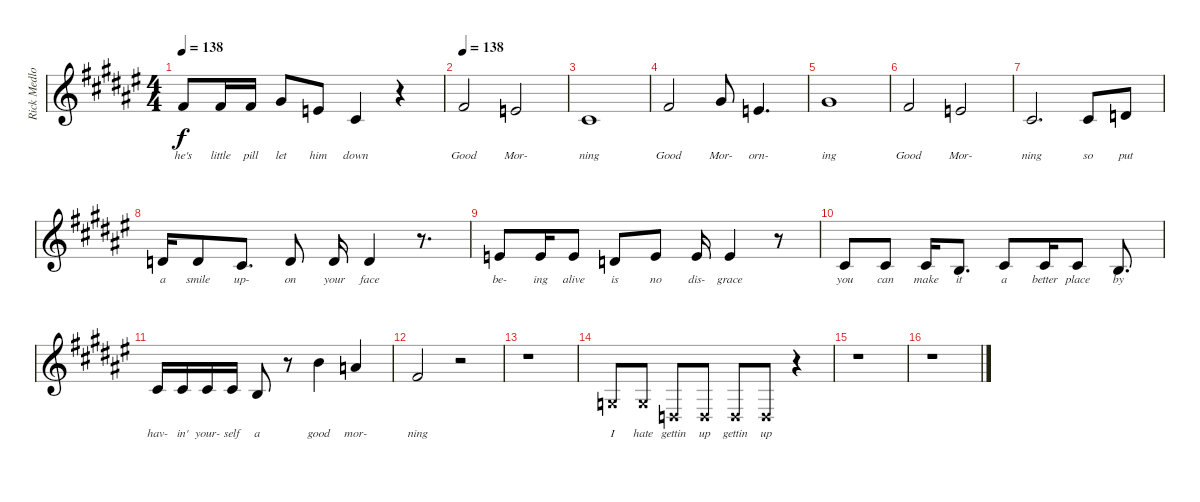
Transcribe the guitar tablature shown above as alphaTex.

\track ("Rick Medlocke Vocals" "Rick Medlo") {instrument violin}
\staff {score}
\tuning (E4 B3 G3 D3 A2 E2) {hide}
\ts (4 4)
\tempo 138
\clef g2
\ks f#
7.2.8{lyrics (0 "he's") lyrics (1 "") lyrics (2 "") lyrics (3 "") lyrics (4 "") dy f} 7.2.16{lyrics (0 "little") lyrics (1 "") lyrics (2 "") lyrics (3 "") lyrics (4 "")} 7.2.16{lyrics (0 "pill") lyrics (1 "") lyrics (2 "") lyrics (3 "") lyrics (4 "")} 4.1.8{lyrics (0 "let") lyrics (1 "") lyrics (2 "") lyrics (3 "") lyrics (4 "")} 5.2.8{lyrics (0 "him") lyrics (1 "") lyrics (2 "") lyrics (3 "") lyrics (4 "")} 6.3.4{lyrics (0 "down") lyrics (1 "") lyrics (2 "") lyrics (3 "") lyrics (4 "")} r.4 |
\tempo 138
7.2.2{lyrics (0 "Good") lyrics (1 "") lyrics (2 "") lyrics (3 "") lyrics (4 "")} 5.2.2{lyrics (0 "Mor-") lyrics (1 "") lyrics (2 "") lyrics (3 "") lyrics (4 "")} |
6.3.1{lyrics (0 "ning") lyrics (1 "") lyrics (2 "") lyrics (3 "") lyrics (4 "")} |
7.2.2{lyrics (0 "Good") lyrics (1 "") lyrics (2 "") lyrics (3 "") lyrics (4 "")} 9.2.8{lyrics (0 "Mor-") lyrics (1 "") lyrics (2 "") lyrics (3 "") lyrics (4 "")} 9.3.4{d lyrics (0 "orn-") lyrics (1 "") lyrics (2 "") lyrics (3 "") lyrics (4 "")} |
9.2.1{lyrics (0 "ing") lyrics (1 "") lyrics (2 "") lyrics (3 "") lyrics (4 "")} |
7.2.2{lyrics (0 "Good") lyrics (1 "") lyrics (2 "") lyrics (3 "") lyrics (4 "")} 5.2.2{lyrics (0 "Mor-") lyrics (1 "") lyrics (2 "") lyrics (3 "") lyrics (4 "")} |
6.3.2{d lyrics (0 "ning") lyrics (1 "") lyrics (2 "") lyrics (3 "") lyrics (4 "")} 6.3.8{lyrics (0 "so") lyrics (1 "") lyrics (2 "") lyrics (3 "") lyrics (4 "")} 7.3.8{lyrics (0 "put") lyrics (1 "") lyrics (2 "") lyrics (3 "") lyrics (4 "")} |
7.3.16{lyrics (0 "a") lyrics (1 "") lyrics (2 "") lyrics (3 "") lyrics (4 "")} 7.3.8{lyrics (0 "smile") lyrics (1 "") lyrics (2 "") lyrics (3 "") lyrics (4 "")} 6.3.8{d lyrics (0 "up-") lyrics (1 "") lyrics (2 "") lyrics (3 "") lyrics (4 "")} 7.3.8{lyrics (0 "on") lyrics (1 "") lyrics (2 "") lyrics (3 "") lyrics (4 "")} 7.3.16{lyrics (0 "your") lyrics (1 "") lyrics (2 "") lyrics (3 "") lyrics (4 "")} 7.3.4{lyrics (0 "face") lyrics (1 "") lyrics (2 "") lyrics (3 "") lyrics (4 "")} r.8{d} |
9.3.8{lyrics (0 "be-") lyrics (1 "") lyrics (2 "") lyrics (3 "") lyrics (4 "")} 9.3.16{lyrics (0 "ing") lyrics (1 "") lyrics (2 "") lyrics (3 "") lyrics (4 "")} 9.3.8{lyrics (0 "alive") lyrics (1 "") lyrics (2 "") lyrics (3 "") lyrics (4 "")} 7.3.8{lyrics (0 "is") lyrics (1 "") lyrics (2 "") lyrics (3 "") lyrics (4 "")} 9.3.8{lyrics (0 "no") lyrics (1 "") lyrics (2 "") lyrics (3 "") lyrics (4 "")} 9.3.16{lyrics (0 "dis-") lyrics (1 "") lyrics (2 "") lyrics (3 "") lyrics (4 "")} 9.3.4{lyrics (0 "grace") lyrics (1 "") lyrics (2 "") lyrics (3 "") lyrics (4 "")} r.8 |
6.3.8{lyrics (0 "you") lyrics (1 "") lyrics (2 "") lyrics (3 "") lyrics (4 "")} 6.3.8{lyrics (0 "can") lyrics (1 "") lyrics (2 "") lyrics (3 "") lyrics (4 "")} 6.3.16{lyrics (0 "make") lyrics (1 "") lyrics (2 "") lyrics (3 "") lyrics (4 "")} 4.3.8{d lyrics (0 "it") lyrics (1 "") lyrics (2 "") lyrics (3 "") lyrics (4 "")} 6.3.8{lyrics (0 "a") lyrics (1 "") lyrics (2 "") lyrics (3 "") lyrics (4 "")} 6.3.16{lyrics (0 "better") lyrics (1 "") lyrics (2 "") lyrics (3 "") lyrics (4 "")} 6.3.8{lyrics (0 "place") lyrics (1 "") lyrics (2 "") lyrics (3 "") lyrics (4 "")} 4.3.8{d lyrics (0 "by") lyrics (1 "") lyrics (2 "") lyrics (3 "") lyrics (4 "")} |
6.3.16{lyrics (0 "hav-") lyrics (1 "") lyrics (2 "") lyrics (3 "") lyrics (4 "")} 6.3.16{lyrics (0 "in'") lyrics (1 "") lyrics (2 "") lyrics (3 "") lyrics (4 "")} 6.3.16{lyrics (0 "your-") lyrics (1 "") lyrics (2 "") lyrics (3 "") lyrics (4 "")} 6.3.16{lyrics (0 "self") lyrics (1 "") lyrics (2 "") lyrics (3 "") lyrics (4 "")} 4.3.8{lyrics (0 "a") lyrics (1 "") lyrics (2 "") lyrics (3 "") lyrics (4 "")} r.8 7.1.4{lyrics (0 "good") lyrics (1 "") lyrics (2 "") lyrics (3 "") lyrics (4 "")} 5.1.4{lyrics (0 "mor-") lyrics (1 "") lyrics (2 "") lyrics (3 "") lyrics (4 "")} |
7.2.2{lyrics (0 "ning") lyrics (1 "") lyrics (2 "") lyrics (3 "") lyrics (4 "")} r.2 |
r.1 |
0.3{x}.8{lyrics (0 "I") lyrics (1 "") lyrics (2 "") lyrics (3 "") lyrics (4 "") volume 0 instrument violin} 0.3{x}.8{lyrics (0 "hate") lyrics (1 "") lyrics (2 "") lyrics (3 "") lyrics (4 "")} 0.4{x}.8{lyrics (0 "gettin") lyrics (1 "") lyrics (2 "") lyrics (3 "") lyrics (4 "")} 0.4{x}.8{lyrics (0 "up") lyrics (1 "") lyrics (2 "") lyrics (3 "") lyrics (4 "")} 0.4{x}.8{lyrics (0 "gettin") lyrics (1 "") lyrics (2 "") lyrics (3 "") lyrics (4 "")} 0.4{x}.8{lyrics (0 "up") lyrics (1 "") lyrics (2 "") lyrics (3 "") lyrics (4 "")} r.4 |
r.1 |
r.1
